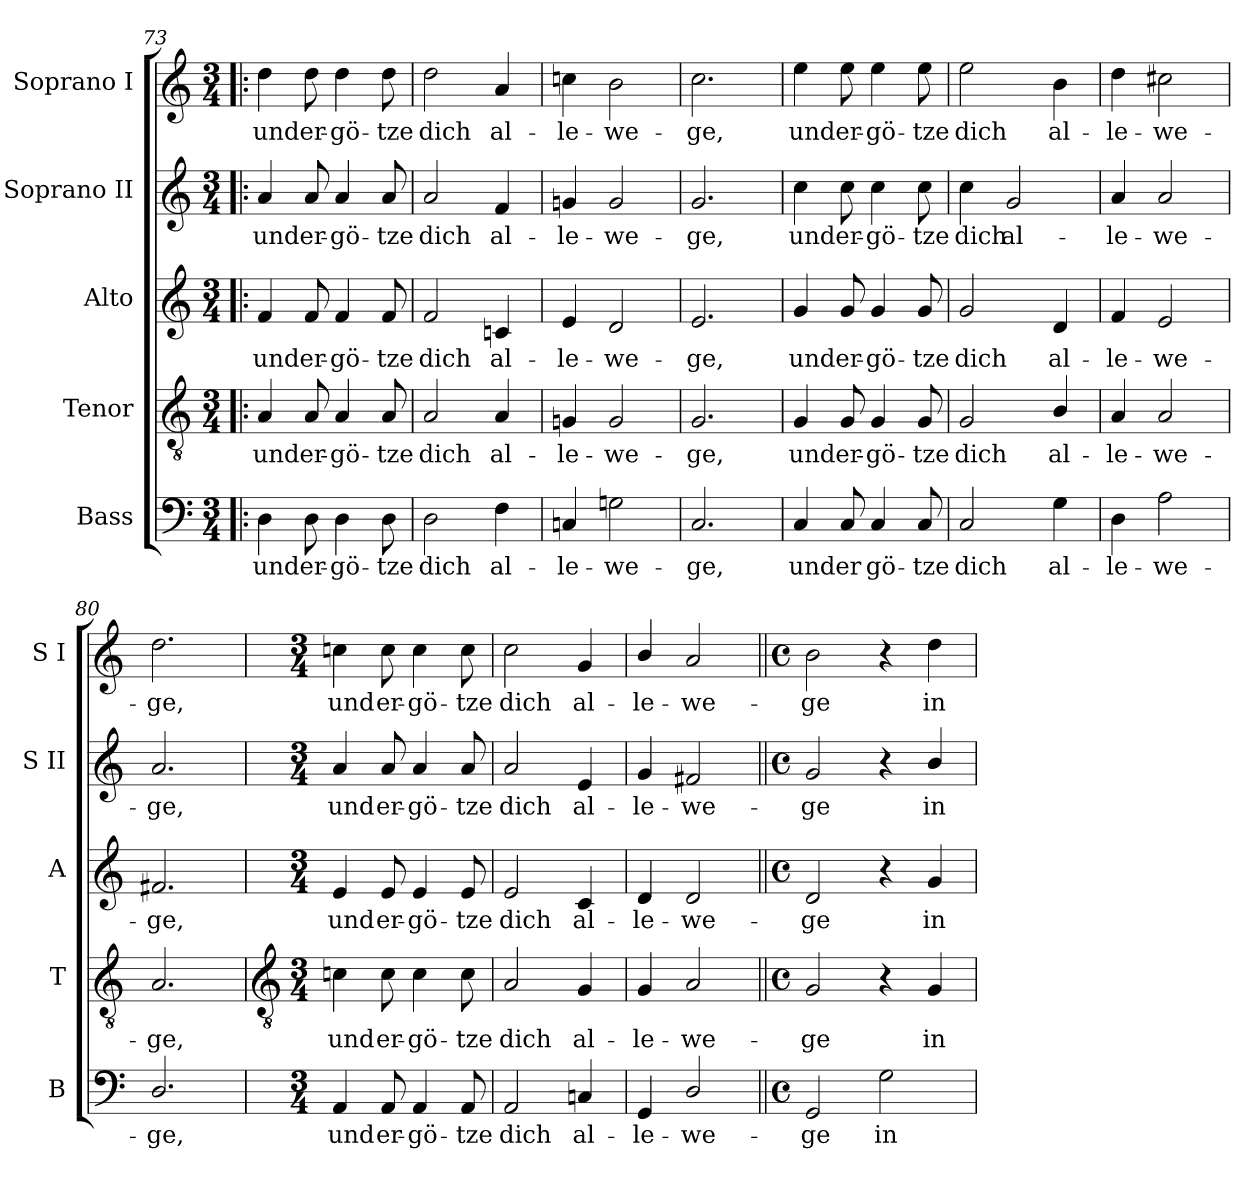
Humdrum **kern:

**kern	**text	**kern	**text	**kern	**text	**kern	**text	**kern	**text
*part5	*part5	*part4	*part4	*part3	*part3	*part2	*part2	*part1	*part1
*staff5	*staff5	*staff4	*staff4	*staff3	*staff3	*staff2	*staff2	*staff1	*staff1
*I"Bass	*	*I"Tenor	*	*I"Alto	*	*I"Soprano II	*	*I"Soprano I	*
*I'B	*	*I'T	*	*I'A	*	*I'S II	*	*I'S I	*
*clefF4	*	*clefGv2	*	*clefG2	*	*clefG2	*	*clefG2	*
*k[]	*	*k[]	*	*k[]	*	*k[]	*	*k[]	*
*C:	*	*C:	*	*C:	*	*C:	*	*C:	*
*M3/4	*	*M3/4	*	*M3/4	*	*M3/4	*	*M3/4	*
=73!|:	=73!|:	=73!|:	=73!|:	=73!|:	=73!|:	=73!|:	=73!|:	=73!|:	=73!|:
!	!LO:LY:b	!	!LO:LY:b	!	!LO:LY:b	!	!LO:LY:b	!	!LO:LY:b
4D	und	4A	und	4f	und	4a	und	4dd	und
!	!LO:LY:b	!	!LO:LY:b	!	!LO:LY:b	!	!LO:LY:b	!	!LO:LY:b
8D	er-	8A	er-	8f	er-	8a	er-	8dd	er-
!	!LO:LY:b	!	!LO:LY:b	!	!LO:LY:b	!	!LO:LY:b	!	!LO:LY:b
4D	-gö-	4A	-gö-	4f	-gö-	4a	-gö-	4dd	-gö-
!	!LO:LY:b	!	!LO:LY:b	!	!LO:LY:b	!	!LO:LY:b	!	!LO:LY:b
8D	-tze	8A	-tze	8f	-tze	8a	-tze	8dd	-tze
=74	=74	=74	=74	=74	=74	=74	=74	=74	=74
!	!LO:LY:b	!	!LO:LY:b	!	!LO:LY:b	!	!LO:LY:b	!	!LO:LY:b
2D	dich	2A	dich	2f	dich	2a	dich	2dd	dich
!	!LO:LY:b	!	!LO:LY:b	!	!LO:LY:b	!	!LO:LY:b	!	!LO:LY:b
4F	al-	4A	al-	4cn	al-	4f	al-	4a	al-
=75	=75	=75	=75	=75	=75	=75	=75	=75	=75
!	!LO:LY:b	!	!LO:LY:b	!	!LO:LY:b	!	!LO:LY:b	!	!LO:LY:b
4Cn	-le-	4Gn	-le-	4e	-le-	4gn	-le-	4ccn	-le-
!	!LO:LY:b	!	!LO:LY:b	!	!LO:LY:b	!	!LO:LY:b	!	!LO:LY:b
2Gn	-we-	2G	-we-	2d	-we-	2g	-we-	2b	-we-
=76	=76	=76	=76	=76	=76	=76	=76	=76	=76
!	!LO:LY:b	!	!LO:LY:b	!	!LO:LY:b	!	!LO:LY:b	!	!LO:LY:b
2.C	-ge,	2.G	-ge,	2.e	-ge,	2.g	-ge,	2.cc	-ge,
=77	=77	=77	=77	=77	=77	=77	=77	=77	=77
!	!LO:LY:b	!	!LO:LY:b	!	!LO:LY:b	!	!LO:LY:b	!	!LO:LY:b
4C	und	4G	und	4g	und	4cc	und	4ee	und
!	!LO:LY:b	!	!LO:LY:b	!	!LO:LY:b	!	!LO:LY:b	!	!LO:LY:b
8C	er	8G	er-	8g	er-	8cc	er-	8ee	er-
!	!LO:LY:b	!	!LO:LY:b	!	!LO:LY:b	!	!LO:LY:b	!	!LO:LY:b
4C	gö-	4G	-gö-	4g	-gö-	4cc	-gö-	4ee	-gö-
!	!LO:LY:b	!	!LO:LY:b	!	!LO:LY:b	!	!LO:LY:b	!	!LO:LY:b
8C	-tze	8G	-tze	8g	-tze	8cc	-tze	8ee	-tze
=78	=78	=78	=78	=78	=78	=78	=78	=78	=78
!	!LO:LY:b	!	!LO:LY:b	!	!LO:LY:b	!	!LO:LY:b	!	!LO:LY:b
2C	dich	2G	dich	2g	dich	4cc	dich	2ee	dich
!	!	!	!	!	!	!	!LO:LY:b	!	!
.	.	.	.	.	.	2g	al-	.	.
!	!LO:LY:b	!	!LO:LY:b	!	!LO:LY:b	!	!	!	!LO:LY:b
4G	al-	4B/	al-	4d	al-	.	.	4b	al-
=79	=79	=79	=79	=79	=79	=79	=79	=79	=79
!	!LO:LY:b	!	!LO:LY:b	!	!LO:LY:b	!	!LO:LY:b	!	!LO:LY:b
4D	-le-	4A	-le-	4f	-le-	4a	-le-	4dd	-le-
!	!LO:LY:b	!	!LO:LY:b	!	!LO:LY:b	!	!LO:LY:b	!	!LO:LY:b
2A	-we-	2A	-we-	2e	-we-	2a	-we-	2cc#X	-we-
=80	=80	=80	=80	=80	=80	=80	=80	=80	=80
!	!LO:LY:b	!	!LO:LY:b	!	!LO:LY:b	!	!LO:LY:b	!	!LO:LY:b
2.D/	-ge,	2.A	-ge,	2.f#X	-ge,	2.a	-ge,	2.dd	-ge,
!!LO:LB:g=z
=81	=81	=81	=81	=81	=81	=81	=81	=81	=81
*	*	*clefGv2	*	*	*	*	*	*	*
*M3/4	*	*M3/4	*	*M3/4	*	*M3/4	*	*M3/4	*
!	!LO:LY:b	!	!LO:LY:b	!	!LO:LY:b	!	!LO:LY:b	!	!LO:LY:b
4AA	und	4cn	und	4e	und	4a	und	4ccn	und
!	!LO:LY:b	!	!LO:LY:b	!	!LO:LY:b	!	!LO:LY:b	!	!LO:LY:b
8AA	er-	8c	er-	8e	er-	8a	er-	8cc	er-
!	!LO:LY:b	!	!LO:LY:b	!	!LO:LY:b	!	!LO:LY:b	!	!LO:LY:b
4AA	-gö-	4c	-gö-	4e	-gö-	4a	-gö-	4cc	-gö-
!	!LO:LY:b	!	!LO:LY:b	!	!LO:LY:b	!	!LO:LY:b	!	!LO:LY:b
8AA	-tze	8c	-tze	8e	-tze	8a	-tze	8cc	-tze
=82	=82	=82	=82	=82	=82	=82	=82	=82	=82
!	!LO:LY:b	!	!LO:LY:b	!	!LO:LY:b	!	!LO:LY:b	!	!LO:LY:b
2AA	dich	2A	dich	2e	dich	2a	dich	2cc	dich
!	!LO:LY:b	!	!LO:LY:b	!	!LO:LY:b	!	!LO:LY:b	!	!LO:LY:b
4Cn	al-	4G	al-	4c	al-	4e	al-	4g	al-
=83	=83	=83	=83	=83	=83	=83	=83	=83	=83
!	!LO:LY:b	!	!LO:LY:b	!	!LO:LY:b	!	!LO:LY:b	!	!LO:LY:b
4GG	-le-	4G	-le-	4d	-le-	4g	-le-	4b/	-le-
!	!LO:LY:b	!	!LO:LY:b	!	!LO:LY:b	!	!LO:LY:b	!	!LO:LY:b
2D/	-we-	2A	-we-	2d	-we-	2f#X	-we-	2a	-we-
=84||	=84||	=84||	=84||	=84||	=84||	=84||	=84||	=84||	=84||
*M4/4	*	*M4/4	*	*M4/4	*	*M4/4	*	*M4/4	*
*met(c)	*	*met(c)	*	*met(c)	*	*met(c)	*	*met(c)	*
!	!LO:LY:b	!	!LO:LY:b	!	!LO:LY:b	!	!LO:LY:b	!	!LO:LY:b
2GG	-ge	2G	-ge	2d	-ge	2g	-ge	2b	-ge
!	!LO:LY:b	!	!	!	!	!	!	!	!
2G	in	4r	.	4r	.	4r	.	4r	.
!	!	!	!LO:LY:b	!	!LO:LY:b	!	!LO:LY:b	!	!LO:LY:b
.	.	4G	in	4g	in	4b/	in	4dd	in
=	=	=	=	=	=	=	=	=	=
*-	*-	*-	*-	*-	*-	*-	*-	*-	*-
